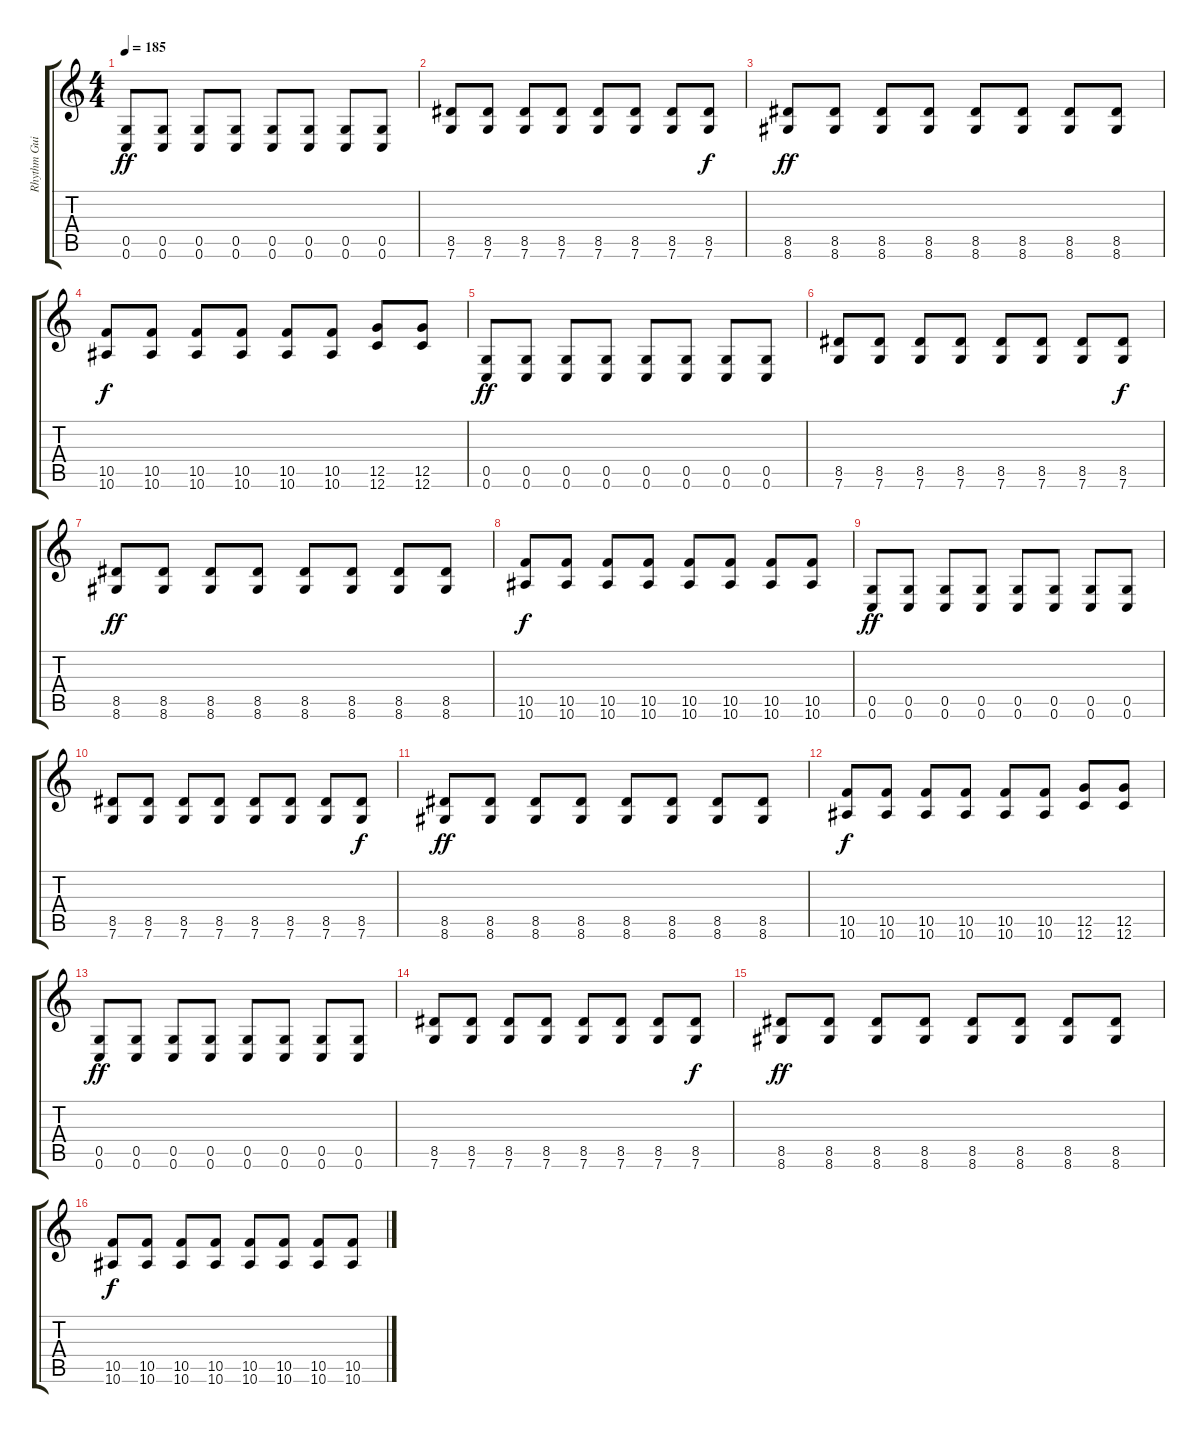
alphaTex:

\track ("Rhythm Guitar" "Rhythm Gui") {solo instrument distortionguitar}
\staff {score tabs}
\tuning (D4 A3 F3 C3 G2 C2) {hide}
\ts (4 4)
\tempo 185
\clef g2
\ks c
(0.5 0.6).8{dy ff} (0.5 0.6).8 (0.5 0.6).8 (0.5 0.6).8 (0.5 0.6).8 (0.5 0.6).8 (0.5 0.6).8 (0.5 0.6).8 |
(8.5 7.6).8 (8.5 7.6).8 (8.5 7.6).8 (8.5 7.6).8 (8.5 7.6).8 (8.5 7.6).8 (8.5 7.6).8 (8.5 7.6).8{dy f} |
(8.5 8.6).8{dy ff} (8.5 8.6).8 (8.5 8.6).8 (8.5 8.6).8 (8.5 8.6).8 (8.5 8.6).8 (8.5 8.6).8 (8.5 8.6).8 |
(10.5 10.6).8{dy f} (10.5 10.6).8 (10.5 10.6).8 (10.5 10.6).8 (10.5 10.6).8 (10.5 10.6).8 (12.5 12.6).8 (12.5 12.6).8 |
(0.5 0.6).8{dy ff} (0.5 0.6).8 (0.5 0.6).8 (0.5 0.6).8 (0.5 0.6).8 (0.5 0.6).8 (0.5 0.6).8 (0.5 0.6).8 |
(8.5 7.6).8 (8.5 7.6).8 (8.5 7.6).8 (8.5 7.6).8 (8.5 7.6).8 (8.5 7.6).8 (8.5 7.6).8 (8.5 7.6).8{dy f} |
(8.5 8.6).8{dy ff} (8.5 8.6).8 (8.5 8.6).8 (8.5 8.6).8 (8.5 8.6).8 (8.5 8.6).8 (8.5 8.6).8 (8.5 8.6).8 |
(10.5 10.6).8{dy f} (10.5 10.6).8 (10.5 10.6).8 (10.5 10.6).8 (10.5 10.6).8 (10.5 10.6).8 (10.5 10.6).8 (10.5 10.6).8 |
(0.5 0.6).8{dy ff} (0.5 0.6).8 (0.5 0.6).8 (0.5 0.6).8 (0.5 0.6).8 (0.5 0.6).8 (0.5 0.6).8 (0.5 0.6).8 |
(8.5 7.6).8 (8.5 7.6).8 (8.5 7.6).8 (8.5 7.6).8 (8.5 7.6).8 (8.5 7.6).8 (8.5 7.6).8 (8.5 7.6).8{dy f} |
(8.5 8.6).8{dy ff} (8.5 8.6).8 (8.5 8.6).8 (8.5 8.6).8 (8.5 8.6).8 (8.5 8.6).8 (8.5 8.6).8 (8.5 8.6).8 |
(10.5 10.6).8{dy f} (10.5 10.6).8 (10.5 10.6).8 (10.5 10.6).8 (10.5 10.6).8 (10.5 10.6).8 (12.5 12.6).8 (12.5 12.6).8 |
(0.5 0.6).8{dy ff} (0.5 0.6).8 (0.5 0.6).8 (0.5 0.6).8 (0.5 0.6).8 (0.5 0.6).8 (0.5 0.6).8 (0.5 0.6).8 |
(8.5 7.6).8 (8.5 7.6).8 (8.5 7.6).8 (8.5 7.6).8 (8.5 7.6).8 (8.5 7.6).8 (8.5 7.6).8 (8.5 7.6).8{dy f} |
(8.5 8.6).8{dy ff} (8.5 8.6).8 (8.5 8.6).8 (8.5 8.6).8 (8.5 8.6).8 (8.5 8.6).8 (8.5 8.6).8 (8.5 8.6).8 |
(10.5 10.6).8{dy f} (10.5 10.6).8 (10.5 10.6).8 (10.5 10.6).8 (10.5 10.6).8 (10.5 10.6).8 (10.5 10.6).8 (10.5 10.6).8
